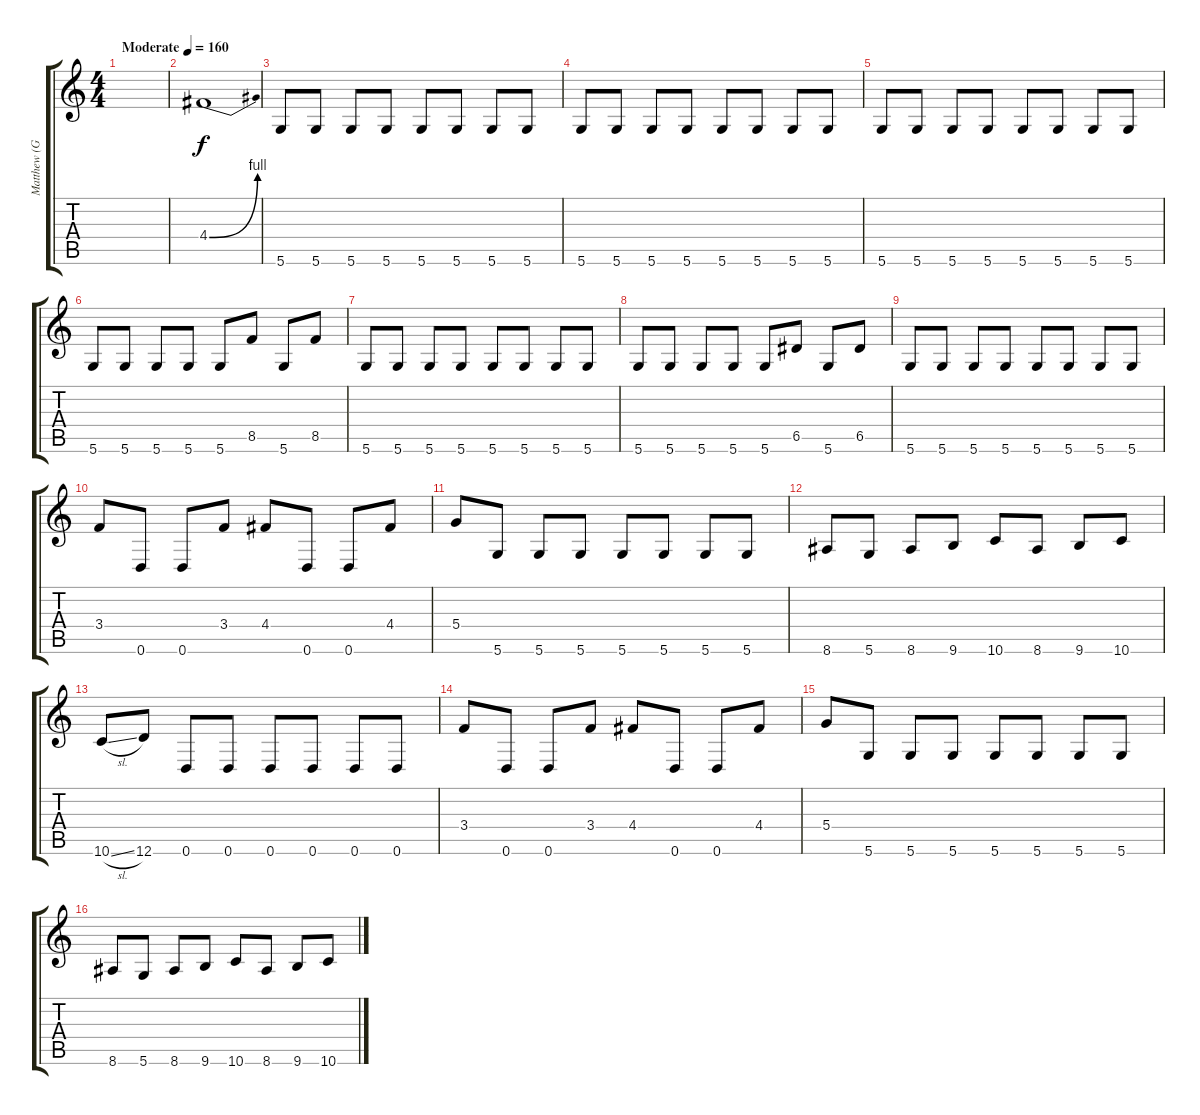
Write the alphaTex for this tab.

\track ("Matthew (Guitar)" "Matthew (G") {instrument overdrivenguitar}
\staff {score tabs}
\tuning (E4 B3 G3 D3 A2 D2) {hide}
\ts (4 4)
\tempo (160 "Moderate")
\clef g2
\ks c
|
4.4{be (bend 0 0 60 4)}.1{volume 11} |
5.6.8 5.6.8 5.6.8 5.6.8 5.6.8 5.6.8 5.6.8 5.6.8 |
5.6.8 5.6.8 5.6.8 5.6.8 5.6.8 5.6.8 5.6.8 5.6.8 |
5.6.8 5.6.8 5.6.8 5.6.8 5.6.8 5.6.8 5.6.8 5.6.8 |
5.6.8 5.6.8 5.6.8 5.6.8 5.6.8 8.5.8 5.6.8 8.5.8 |
5.6.8 5.6.8 5.6.8 5.6.8 5.6.8 5.6.8 5.6.8 5.6.8 |
5.6.8 5.6.8 5.6.8 5.6.8 5.6.8 6.5.8 5.6.8 6.5.8 |
5.6.8 5.6.8 5.6.8 5.6.8 5.6.8 5.6.8 5.6.8 5.6.8 |
3.4.8 0.6.8 0.6.8 3.4.8 4.4.8 0.6.8 0.6.8 4.4.8 |
5.4.8 5.6.8 5.6.8 5.6.8 5.6.8 5.6.8 5.6.8 5.6.8 |
8.6.8 5.6.8 8.6.8 9.6.8 10.6.8 8.6.8 9.6.8 10.6.8 |
10.6{sl}.8 12.6.8 0.6.8 0.6.8 0.6.8 0.6.8 0.6.8 0.6.8 |
3.4.8 0.6.8 0.6.8 3.4.8 4.4.8 0.6.8 0.6.8 4.4.8 |
5.4.8 5.6.8 5.6.8 5.6.8 5.6.8 5.6.8 5.6.8 5.6.8 |
8.6.8 5.6.8 8.6.8 9.6.8 10.6.8 8.6.8 9.6.8 10.6.8
